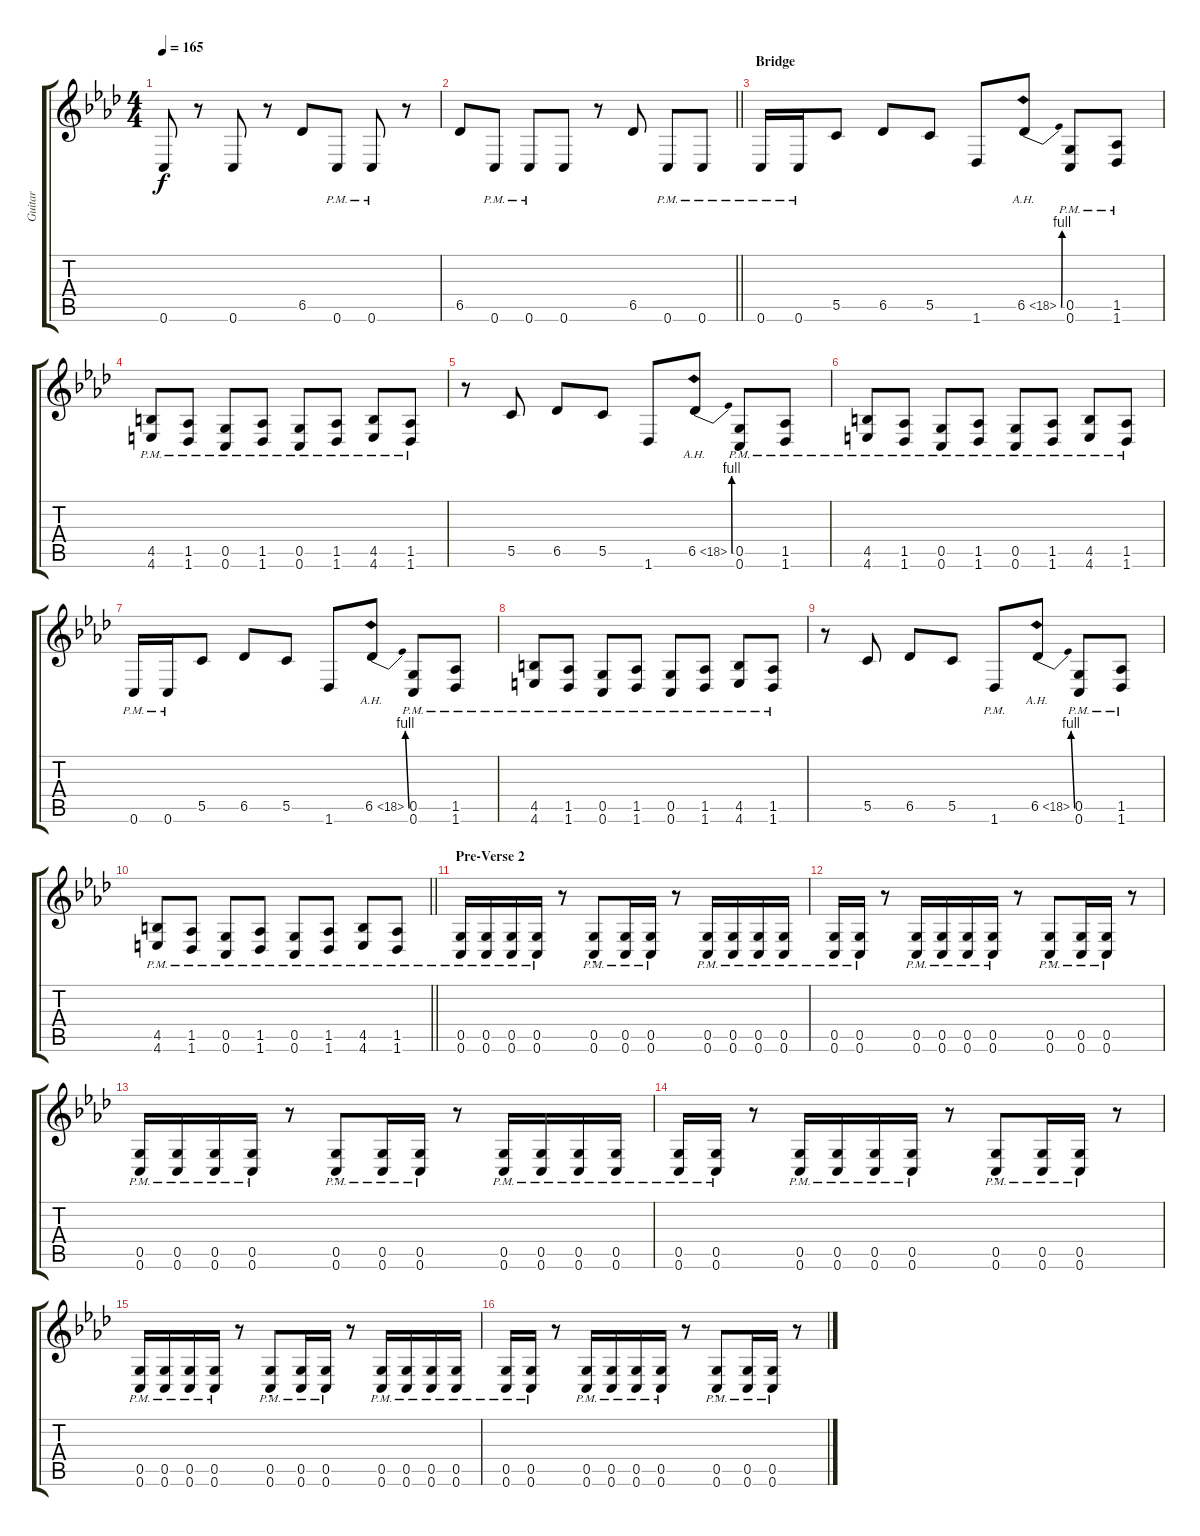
\track ("Guitar" "Guitar") {instrument distortionguitar}
\staff {score tabs}
\tuning (D4 A3 F3 C3 G2 C2) {hide}
\ts (4 4)
\tempo 165
\clef g2
\ks ab
0.6.8{dy f} r.8 0.6.8 r.8 6.5.8 0.6{pm}.8 0.6{pm}.8 r.8 |
\barLineRight lightlight
6.5.8 0.6{pm}.8 0.6{pm}.8 0.6.8 r.8 6.5.8 0.6{pm}.8 0.6{pm}.8 |
\section ("" "Bridge")
0.6{pm}.16 0.6{pm}.16 5.5.8 6.5.8 5.5.8 1.6.8 6.5{be (bend 0 0 60 4) ah 12}.8 (0.5{pm} 0.6).8 (1.5{pm} 1.6).8 |
(4.5{pm} 4.6).8 (1.5{pm} 1.6).8 (0.5{pm} 0.6).8 (1.5{pm} 1.6).8 (0.5{pm} 0.6).8 (1.5{pm} 1.6).8 (4.5{pm} 4.6).8 (1.5{pm} 1.6).8 |
r.8 5.5.8 6.5.8 5.5.8 1.6.8 6.5{be (bend 0 0 60 4) ah 12}.8 (0.5{pm} 0.6).8 (1.5{pm} 1.6).8 |
(4.5{pm} 4.6).8 (1.5{pm} 1.6).8 (0.5{pm} 0.6).8 (1.5{pm} 1.6).8 (0.5{pm} 0.6).8 (1.5{pm} 1.6).8 (4.5{pm} 4.6).8 (1.5{pm} 1.6).8 |
0.6{pm}.16 0.6{pm}.16 5.5.8 6.5.8 5.5.8 1.6.8 6.5{be (bend 0 0 60 4) ah 12}.8 (0.5{pm} 0.6).8 (1.5{pm} 1.6).8 |
(4.5{pm} 4.6).8 (1.5{pm} 1.6).8 (0.5{pm} 0.6).8 (1.5{pm} 1.6).8 (0.5{pm} 0.6).8 (1.5{pm} 1.6).8 (4.5{pm} 4.6).8 (1.5{pm} 1.6).8 |
r.8 5.5.8 6.5.8 5.5.8 1.6{pm}.8 6.5{be (bend 0 0 60 4) ah 12}.8 (0.5{pm} 0.6).8 (1.5{pm} 1.6).8 |
\barLineRight lightlight
(4.5{pm} 4.6).8 (1.5{pm} 1.6).8 (0.5{pm} 0.6).8 (1.5{pm} 1.6).8 (0.5{pm} 0.6).8 (1.5{pm} 1.6).8 (4.5{pm} 4.6).8 (1.5{pm} 1.6).8 |
\section ("" "Pre-Verse 2")
(0.5{pm} 0.6).16 (0.5{pm} 0.6).16 (0.5{pm} 0.6).16 (0.5{pm} 0.6).16 r.8 (0.5{pm st} 0.6{st}).8{beam merge} (0.5{pm} 0.6).16 (0.5{pm} 0.6).16 r.8 (0.5{pm} 0.6).16 (0.5{pm} 0.6).16 (0.5{pm} 0.6).16 (0.5{pm} 0.6).16 |
(0.5{pm} 0.6).16 (0.5{pm} 0.6).16 r.8 (0.5{pm} 0.6).16 (0.5{pm} 0.6).16 (0.5{pm} 0.6).16 (0.5{pm} 0.6).16 r.8 (0.5{pm st} 0.6{st}).8{beam merge} (0.5{pm} 0.6).16 (0.5{pm} 0.6).16 r.8 |
(0.5{pm} 0.6).16 (0.5{pm} 0.6).16 (0.5{pm} 0.6).16 (0.5{pm} 0.6).16 r.8 (0.5{pm st} 0.6{st}).8{beam merge} (0.5{pm} 0.6).16 (0.5{pm} 0.6).16 r.8 (0.5{pm} 0.6).16 (0.5{pm} 0.6).16 (0.5{pm} 0.6).16 (0.5{pm} 0.6).16 |
(0.5{pm} 0.6).16 (0.5{pm} 0.6).16 r.8 (0.5{pm} 0.6).16 (0.5{pm} 0.6).16 (0.5{pm} 0.6).16 (0.5{pm} 0.6).16 r.8 (0.5{pm st} 0.6{st}).8{beam merge} (0.5{pm} 0.6).16 (0.5{pm} 0.6).16 r.8 |
(0.5{pm} 0.6).16 (0.5{pm} 0.6).16 (0.5{pm} 0.6).16 (0.5{pm} 0.6).16 r.8 (0.5{pm st} 0.6{st}).8{beam merge} (0.5{pm} 0.6).16 (0.5{pm} 0.6).16 r.8 (0.5{pm} 0.6).16 (0.5{pm} 0.6).16 (0.5{pm} 0.6).16 (0.5{pm} 0.6).16 |
(0.5{pm} 0.6).16 (0.5{pm} 0.6).16 r.8 (0.5{pm} 0.6).16 (0.5{pm} 0.6).16 (0.5{pm} 0.6).16 (0.5{pm} 0.6).16 r.8 (0.5{pm st} 0.6{st}).8{beam merge} (0.5{pm} 0.6).16 (0.5{pm} 0.6).16 r.8
